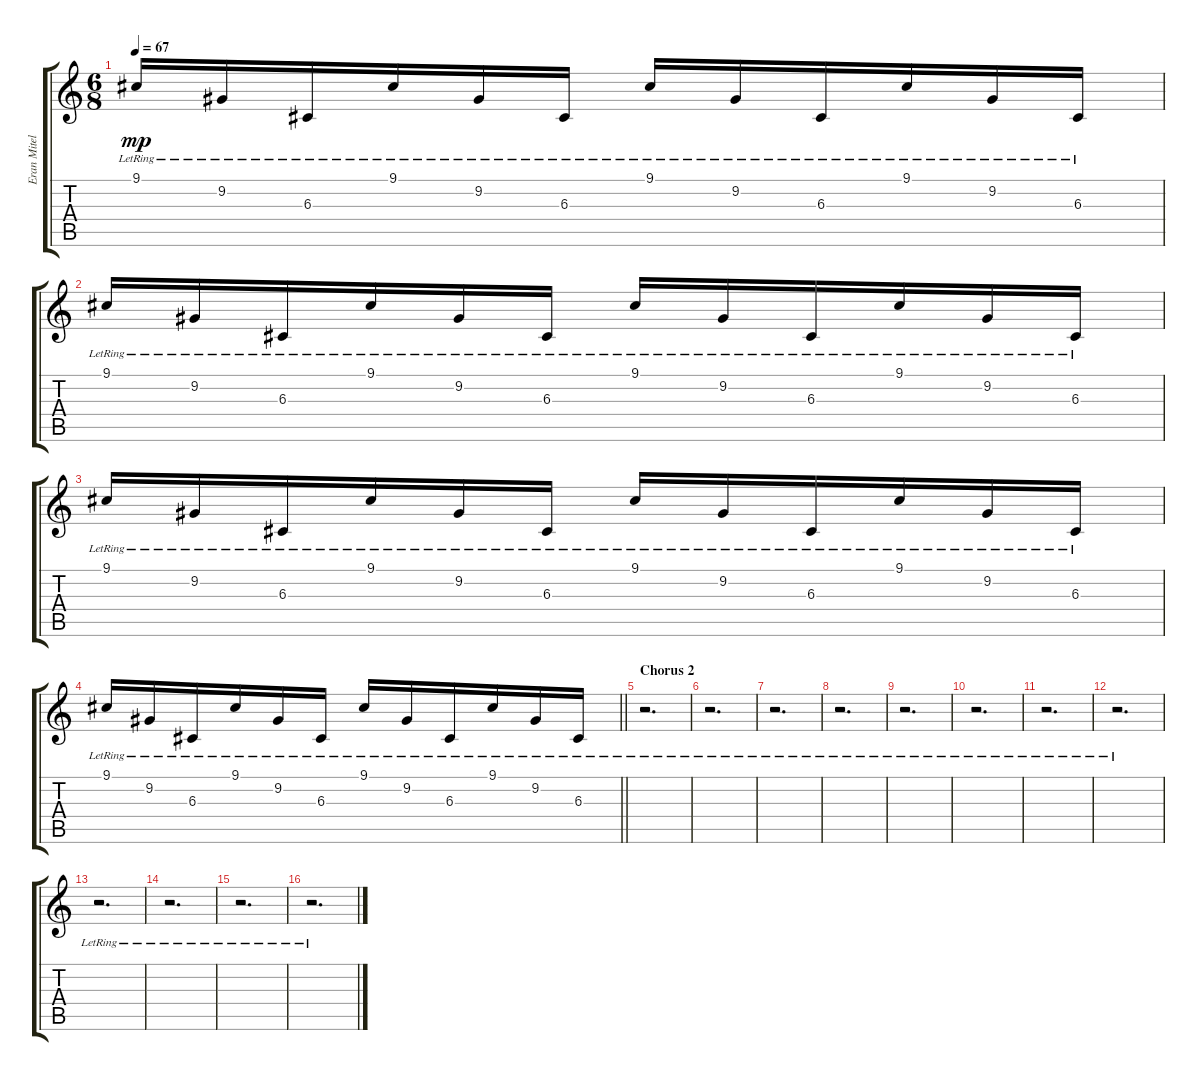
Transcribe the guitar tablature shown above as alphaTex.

\track ("Eran Mitelman (Sequencer)" "Eran Mitel") {instrument musicbox}
\staff {score tabs}
\tuning (E4 B3 G3 D3 A2 E2) {hide}
\ts (6 8)
\tempo 67
\clef g2
\ks c
9.1{lr}.16{dy mp} 9.2{lr}.16 6.3{lr}.16 9.1{lr}.16 9.2{lr}.16 6.3{lr}.16 9.1{lr}.16 9.2{lr}.16 6.3{lr}.16 9.1{lr}.16 9.2{lr}.16 6.3{lr}.16 |
9.1{lr}.16 9.2{lr}.16 6.3{lr}.16 9.1{lr}.16 9.2{lr}.16 6.3{lr}.16 9.1{lr}.16 9.2{lr}.16 6.3{lr}.16 9.1{lr}.16 9.2{lr}.16 6.3{lr}.16 |
9.1{lr}.16 9.2{lr}.16 6.3{lr}.16 9.1{lr}.16 9.2{lr}.16 6.3{lr}.16 9.1{lr}.16 9.2{lr}.16 6.3{lr}.16 9.1{lr}.16 9.2{lr}.16 6.3{lr}.16 |
\barLineRight lightlight
9.1{lr}.16 9.2{lr}.16 6.3{lr}.16 9.1{lr}.16 9.2{lr}.16 6.3{lr}.16 9.1{lr}.16 9.2{lr}.16 6.3{lr}.16 9.1{lr}.16 9.2{lr}.16 6.3{lr}.16 |
\section ("" "Chorus 2")
r.2{d} |
r.2{d} |
r.2{d} |
r.2{d} |
r.2{d} |
r.2{d} |
r.2{d} |
r.2{d} |
r.2{d} |
r.2{d} |
r.2{d} |
r.2{d}
